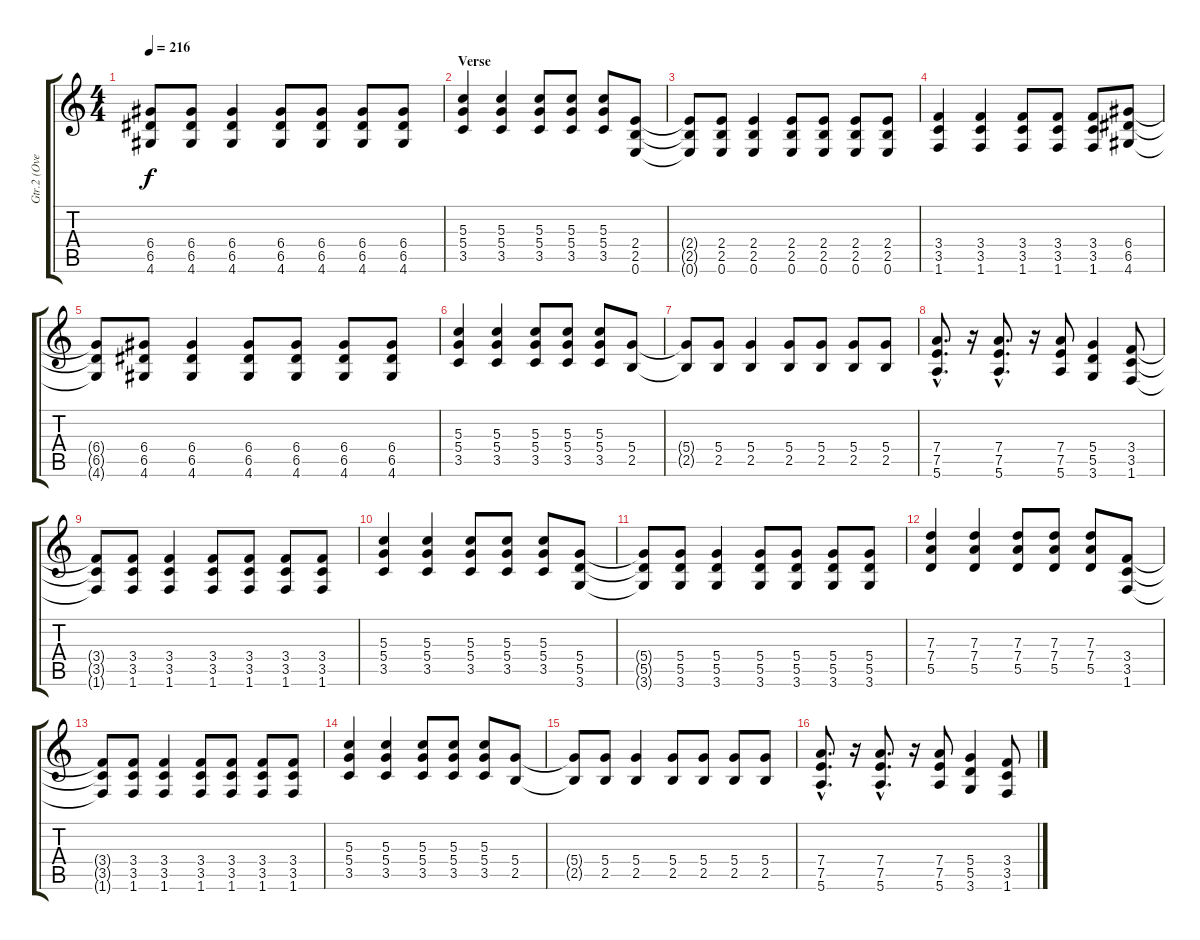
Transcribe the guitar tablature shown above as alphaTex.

\track ("Gtr.2 (Overdriven)" "Gtr.2 (Ove") {instrument overdrivenguitar}
\staff {score tabs}
\tuning (E4 B3 G3 D3 A2 E2) {hide}
\ts (4 4)
\tempo 216
\clef g2
\ks c
(6.4{t} 6.5{t} 4.6{t}).8{dy f} (6.4 6.5 4.6).8 (6.4 6.5 4.6).4 (6.4 6.5 4.6).8 (6.4 6.5 4.6).8 (6.4 6.5 4.6).8 (6.4 6.5 4.6).8 |
\section ("" "Verse")
(5.3 5.4 3.5).4 (5.3 5.4 3.5).4 (5.3 5.4 3.5).8 (5.3 5.4 3.5).8 (5.3 5.4 3.5).8 (2.4 2.5 0.6).8 |
(2.4{t} 2.5{t} 0.6{t}).8 (2.4 2.5 0.6).8 (2.4 2.5 0.6).4 (2.4 2.5 0.6).8 (2.4 2.5 0.6).8 (2.4 2.5 0.6).8 (2.4 2.5 0.6).8 |
(3.4 3.5 1.6).4 (3.4 3.5 1.6).4 (3.4 3.5 1.6).8 (3.4 3.5 1.6).8 (3.4 3.5 1.6).8 (6.4 6.5 4.6).8 |
(6.4{t} 6.5{t} 4.6{t}).8 (6.4 6.5 4.6).8 (6.4 6.5 4.6).4 (6.4 6.5 4.6).8 (6.4 6.5 4.6).8 (6.4 6.5 4.6).8 (6.4 6.5 4.6).8 |
(5.3 5.4 3.5).4 (5.3 5.4 3.5).4 (5.3 5.4 3.5).8 (5.3 5.4 3.5).8 (5.3 5.4 3.5).8 (5.4 2.5).8 |
(5.4{t} 2.5{t}).8 (5.4 2.5).8 (5.4 2.5).4 (5.4 2.5).8 (5.4 2.5).8 (5.4 2.5).8 (5.4 2.5).8 |
(7.4{hac} 7.5{hac} 5.6{hac}).8{d} r.16 (7.4{hac} 7.5{hac} 5.6{hac}).8{d} r.16 (7.4 7.5 5.6).8 (5.4 5.5 3.6).4 (3.4 3.5 1.6).8 |
(3.4{t} 3.5{t} 1.6{t}).8 (3.4 3.5 1.6).8 (3.4 3.5 1.6).4 (3.4 3.5 1.6).8 (3.4 3.5 1.6).8 (3.4 3.5 1.6).8 (3.4 3.5 1.6).8 |
(5.3 5.4 3.5).4 (5.3 5.4 3.5).4 (5.3 5.4 3.5).8 (5.3 5.4 3.5).8 (5.3 5.4 3.5).8 (5.4 5.5 3.6).8 |
(5.4{t} 5.5{t} 3.6{t}).8 (5.4 5.5 3.6).8 (5.4 5.5 3.6).4 (5.4 5.5 3.6).8 (5.4 5.5 3.6).8 (5.4 5.5 3.6).8 (5.4 5.5 3.6).8 |
(7.3 7.4 5.5).4 (7.3 7.4 5.5).4 (7.3 7.4 5.5).8 (7.3 7.4 5.5).8 (7.3 7.4 5.5).8 (3.4 3.5 1.6).8 |
(3.4{t} 3.5{t} 1.6{t}).8 (3.4 3.5 1.6).8 (3.4 3.5 1.6).4 (3.4 3.5 1.6).8 (3.4 3.5 1.6).8 (3.4 3.5 1.6).8 (3.4 3.5 1.6).8 |
(5.3 5.4 3.5).4 (5.3 5.4 3.5).4 (5.3 5.4 3.5).8 (5.3 5.4 3.5).8 (5.3 5.4 3.5).8 (5.4 2.5).8 |
(5.4{t} 2.5{t}).8 (5.4 2.5).8 (5.4 2.5).4 (5.4 2.5).8 (5.4 2.5).8 (5.4 2.5).8 (5.4 2.5).8 |
(7.4{hac} 7.5{hac} 5.6{hac}).8{d} r.16 (7.4{hac} 7.5{hac} 5.6{hac}).8{d} r.16 (7.4 7.5 5.6).8 (5.4 5.5 3.6).4 (3.4 3.5 1.6).8
